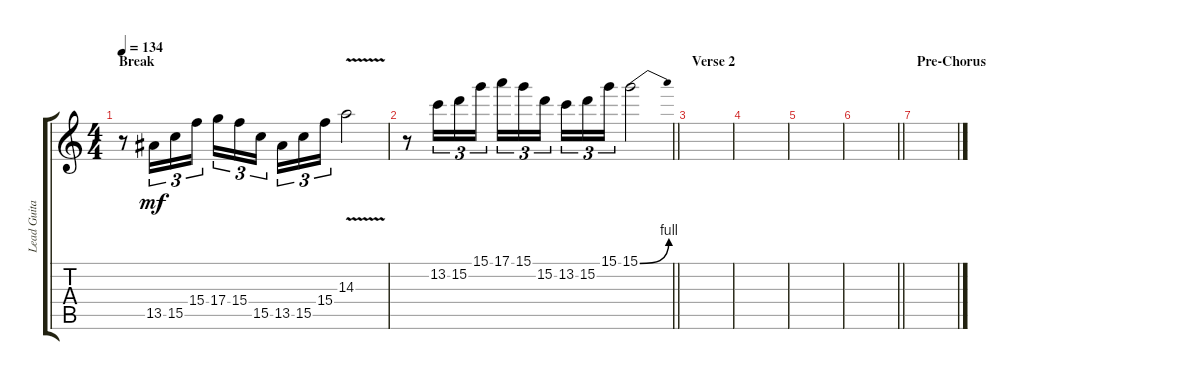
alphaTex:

\track ("Lead Guitar" "Lead Guita") {instrument distortionguitar}
\staff {score tabs}
\tuning (E4 B3 G3 D3 A2 D2) {hide}
\ts (4 4)
\section ("" "Break")
\tempo 134
\clef g2
\ks c
r.8{dy f} 13.5.16{tu (3 2) dy mf} 15.5.16{tu (3 2)} 15.4.16{tu (3 2)} 17.4.16{tu (3 2)} 15.4.16{tu (3 2)} 15.5.16{tu (3 2) beam splitsecondary} 13.5.16{tu (3 2)} 15.5.16{tu (3 2)} 15.4.16{tu (3 2)} 14.3{v}.2 |
\barLineRight lightlight
r.8 13.2.16{tu (3 2)} 15.2.16{tu (3 2)} 15.1.16{tu (3 2)} 17.1.16{tu (3 2)} 15.1.16{tu (3 2)} 15.2.16{tu (3 2) beam splitsecondary} 13.2.16{tu (3 2)} 15.2.16{tu (3 2)} 15.1.16{tu (3 2)} 15.1{be (bend 0 0 60 4)}.2 |
\section ("" "Verse 2")
|
|
|
\barLineRight lightlight
|
\section ("" "Pre-Chorus")
